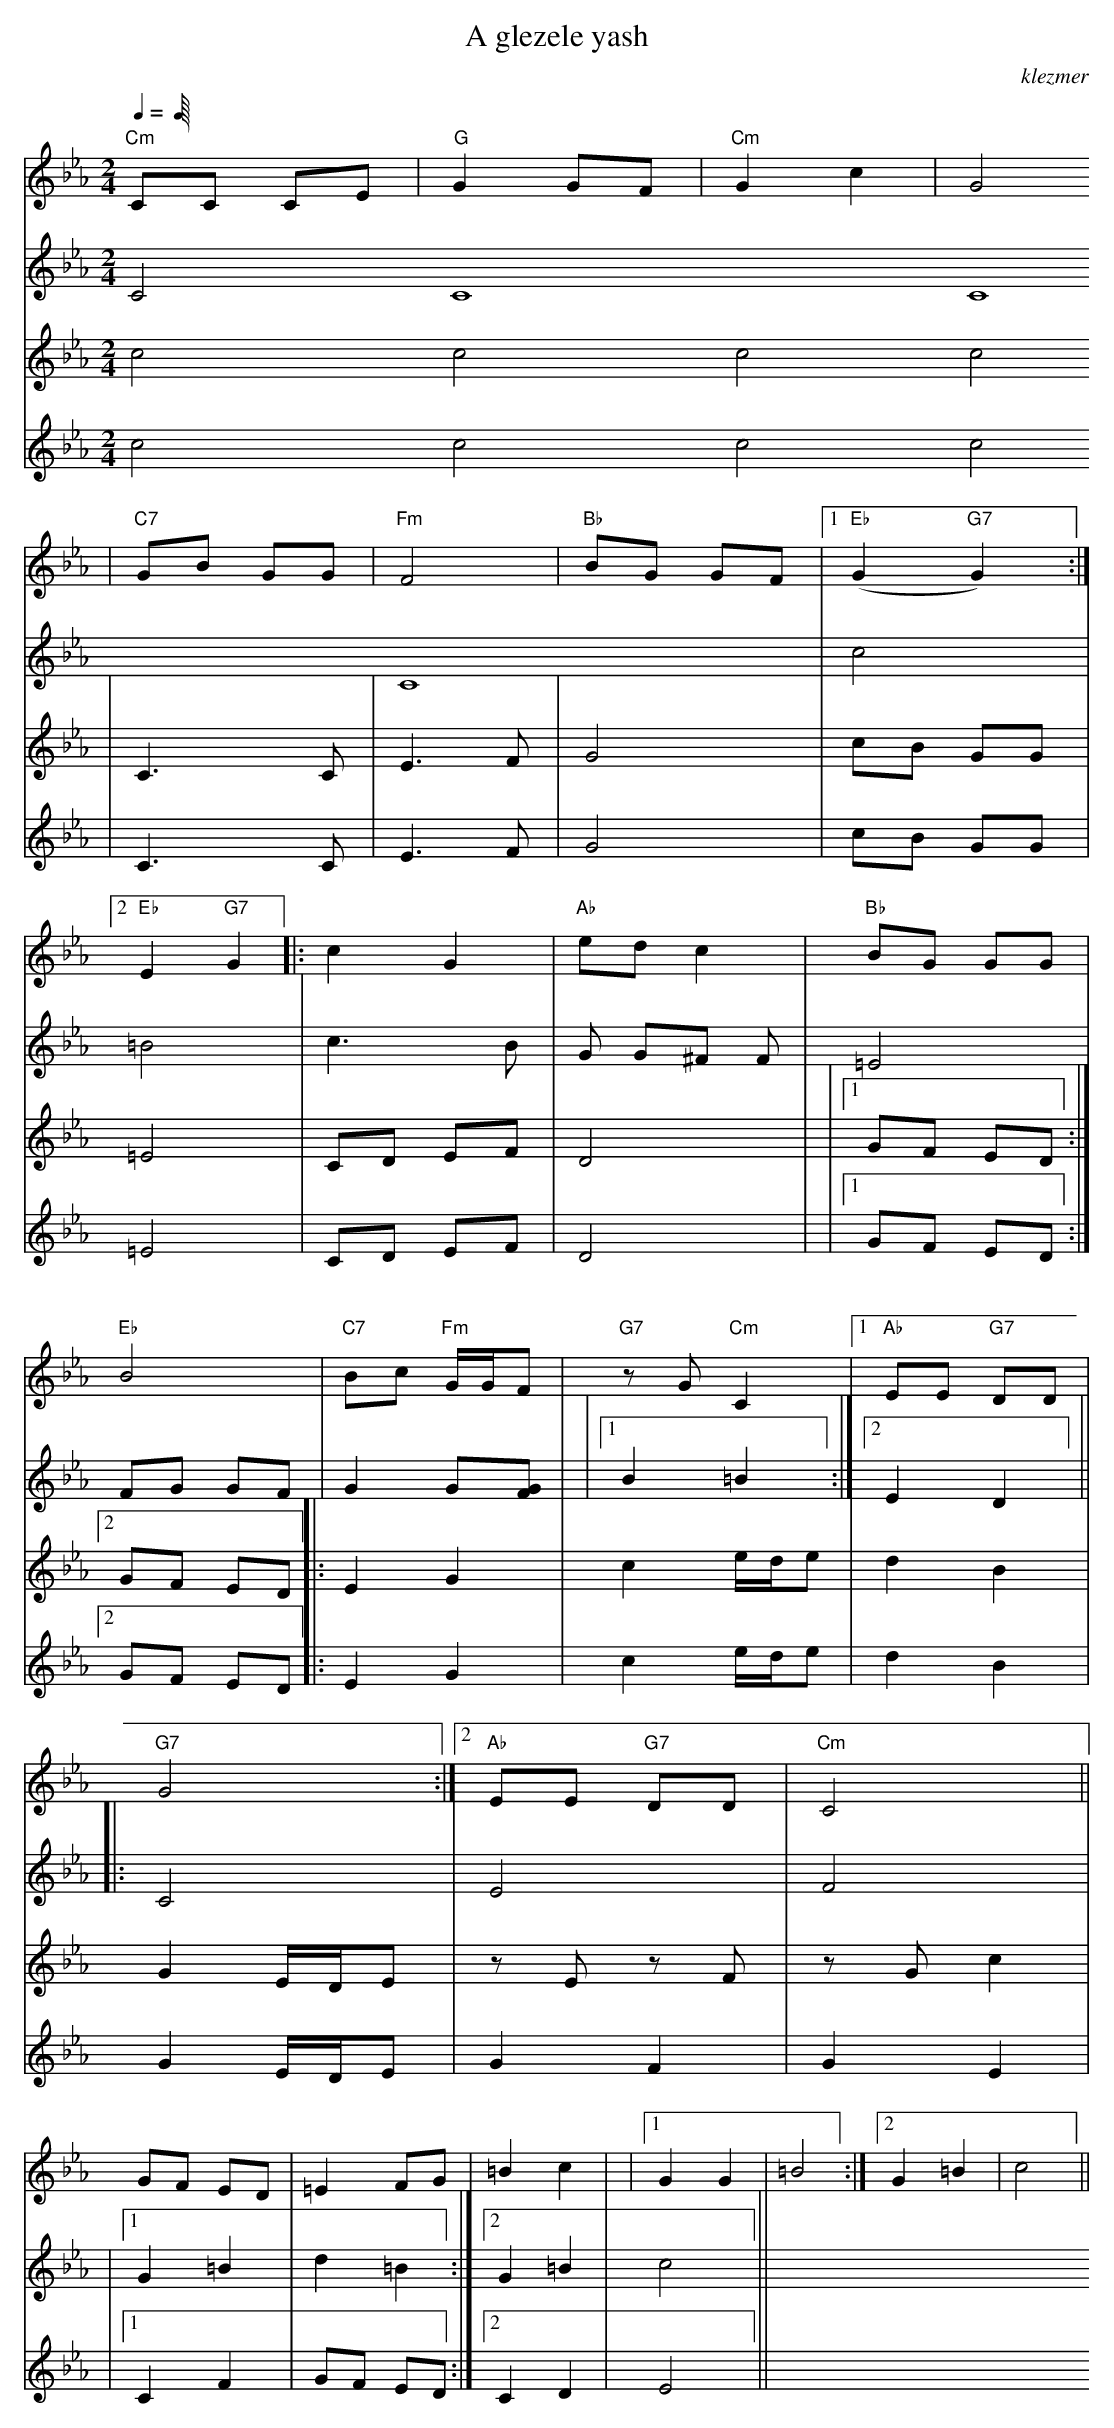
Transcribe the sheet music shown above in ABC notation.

X:1
T:A glezele yash
O:klezmer
M:2/4
L:1/8
Q:1/4=
K:Cm
V:1
"Cm" CC CE |"G" G2 GF |"Cm" G2 c2 |G4
|"C7" GB GG |"Fm" F4 |"Bb" BG GF |1 "Eb" (G2 "G7" G2) :|2
"Eb" E2 "G7" G2 ||  |:c2 G2 |"Ab" ed c2 |"Bb" BG GG |
"Eb" B4  |"C7" Bc "Fm" G/G/F |"G7" zG "Cm" C2 |1 "Ab" EE "G7" DD |
"G7" G4 :|2 "Ab" EE "G7" DD |"Cm" C4 ||
V:2          %2e stem (acc.)
C4 C8 C8 C8 |c4 |=B4 |c3 B|
G G^F F|=E4 |FG GF |G2 G[GF]|
|1 B2 =B2 :|2 E2 D2 || |:C4 |E4 |
F4 |GF ED |=E2 FG |=B2 c2 |
|1 G2 G2 |=B4 :|2 G2 =B2 |c4 ||
V:3          %2e stem (sax)
c4 c4 c4 c4 |C3 C|E3 F|G4 |
cB GG |=E4 |CD EF |D4 |
|1 GF ED :|2 GF ED || |:E2 G2 |c2 e/d/e |
d2 B2 |G2 E/D/E |zE zF |zG c2 |
|1 G2 =B2 |d2 =B2 :|2 G2 =B2 |c4 ||
V:4          %2e stem
c4 c4 c4 c4 |C3 C|E3 F|G4 |
cB GG |=E4 |CD EF |D4 |
|1 GF ED :|2 GF ED || |:E2 G2 |c2 e/d/e |
d2 B2 |G2 E/D/E |G2 F2 |G2 E2 |
|1 C2 F2 |GF ED :|2 C2 D2 |E4 ||
